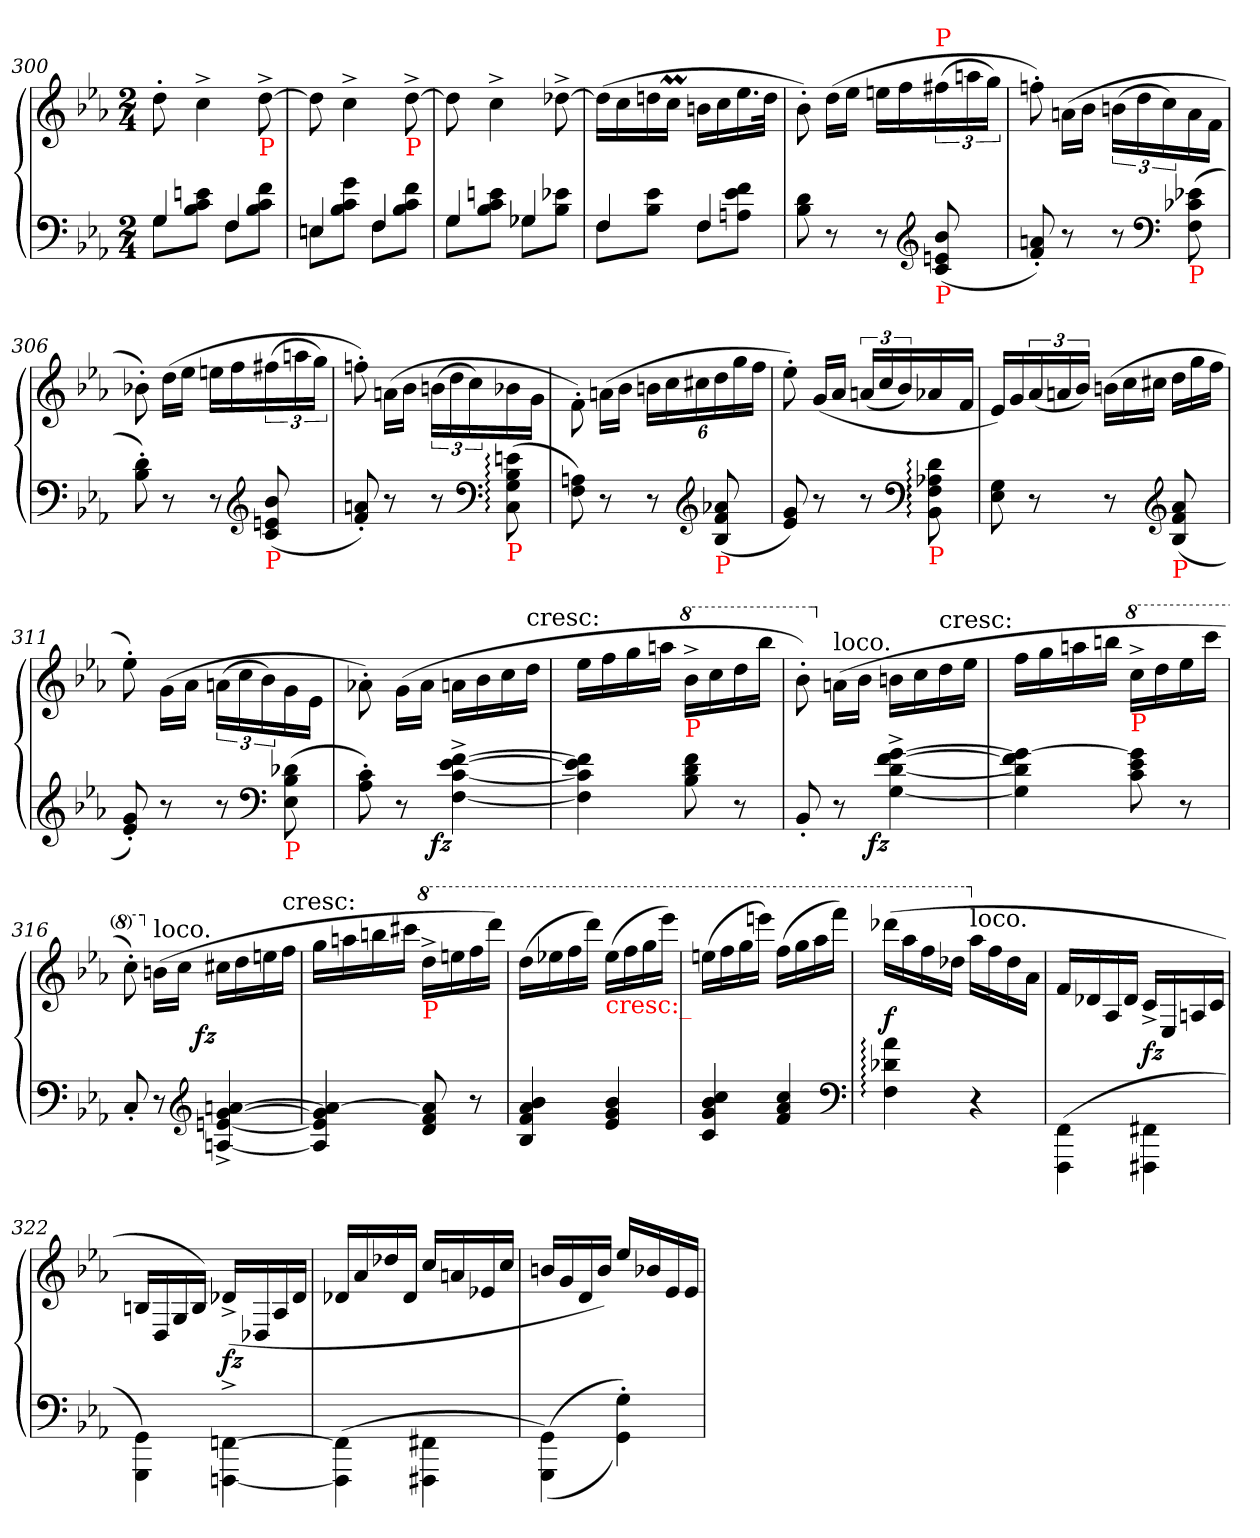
**kern	**kern	**dynam
*part1	*part1	*part1
*staff2	*staff1	*staff1/2
*clefF4	*clefG2	*
*k[b-e-a-]	*k[b-e-a-]	*
*M2/4	*M2/4	*
=300	=300	=300
*^	*	*
4G	8GL	8dd'>	.
.	8en 8c 8B-J	4cc^>	.
4F	8FL	.	.
!	!	!LO:TX:b:color=red:t=P	!
.	8f 8c 8B-J	[8dd^>	.
=301	=301	=301	=301
4En	8EnL	8dd]	.
.	8g 8c 8B-J	4cc^>	.
4F	8FL	.	.
!	!	!LO:TX:b:color=red:t=P	!
.	8f 8c 8B-J	[8dd^>	.
=302	=302	=302	=302
4G	8GL	8dd]	.
.	8en 8c 8B-J	4cc^>	.
4G-X	8G-XL	.	.
.	8e-X 8B-J	[8dd-X^>	.
=303	=303	=303	=303
4F	8FL	(>16dd-LL]	.
.	.	16cc	.
.	8e- 8B-J	16ddn	.
.	.	16ccMJJ	.
4F	8FL	16bnLL	.
.	.	16cc	.
.	8f 8e- 8AnJ	16.ee-	.
.	.	32ddJJk	.
*v	*v	*	*
=304	=304	=304
8d 8B-	8b-'>)	.
8r	(>16ddLL	.
.	16ee-JJ	.
8r	16eenLL	.
.	16ff	.
*clefG2	*	*
!	!LO:TX:a:color=red:t=P	!
!LO:TX:b:color=red:t=P	!	!
(<8b- 8en 8c	(>24ff#X	.
.	24aan	.
.	24ggJJ)	.
=305	=305	=305
8an'< 8f'<)	8ffn'>)	.
8r	(>16an\LL	.
.	16b-JJ	.
8r	(>24bn\LL	.
.	24dd	.
.	24cc)	.
*clefF4	*	*
!LO:TX:b:color=red:t=P	!	!
(>8e-X 8c-X 8F	16a	.
.	16fJJ	.
=306	=306	=306
8d'> 8B-'>)	8b-X'>)	.
8r	(>16ddLL	.
.	16ee-JJ	.
8r	16eenLL	.
.	16ff	.
*clefG2	*	*
!LO:TX:b:color=red:t=P	!	!
(<8b- 8en 8c	(>24ff#X	.
.	24aan	.
.	24ggJJ)	.
=307	=307	=307
8an'< 8f'<)	8ffn'>)	.
8r	(>16an\LL	.
.	16b-JJ	.
8r	(>24bn\LL	.
.	24dd	.
.	24cc)	.
*clefF4	*	*
!LO:TX:b:color=red:t=P	!	!
(<8en: 8B-: 8G: 8C:	16b-X	.
.	16gJJ	.
=308	=308	=308
8An 8F)	8f'>\)	.
8r	(>16an\LL	.
.	16b-JJ	.
*	*Xbrackettup	*
8r	24bnLL	.
.	24cc	.
.	24cc#X	.
*clefG2	*	*
!LO:TX:b:color=red:t=P	!	!
(<8a-X 8f 8B-	24dd	.
.	24gg	.
.	24ffJJ	.
=309	=309	=309
8g 8e-)	8ee-'>)	.
8r	(<16gLL	.
.	16a-JJ	.
*	*brackettup	*
8r	(<24anLL	.
.	24cc	.
.	24b-)	.
*clefF4	*	*
!LO:TX:b:color=red:t=P	!	!
8d: 8A-X: 8F: 8BB-:	16a-X	.
.	16fJJ	.
=310	=310	=310
8G 8E-	16e-LL)	.
.	16g	.
8r	(24a-	.
.	24an	.
.	24b-JJ)	.
*	*Xtuplet	*
8r	(>24bnLL	.
.	24cc	.
.	24cc#XJJ	.
*clefG2	*	*
!LO:TX:b:color=red:t=P	!	!
(<8a- 8f 8B-	24ddLL	.
.	24gg	.
.	24ffJJ	.
=311	=311	=311
8g'< 8e-'<)	8ee-'>)	.
8r	(>16g\LL	.
.	16a-JJ	.
*	*tuplet	*
8r	(>24an\LL	.
.	24cc	.
.	24b-)	.
*clefF4	*	*
!LO:TX:b:color=red:t=P	!	!
(>8d-X 8B- 8E-	16g	.
.	16e-JJ	.
=312	=312	=312
8c'> 8A-'>)	8a-X'>\)	.
8r	(>16g\LL	.
.	16a-JJ	.
!	!	!LO:DY:b=2:rj
[4f^< [4e-^< [4c^< [4F^<	16anLL	fz
.	16b-	.
.	16cc	.
!	!LO:TX:t=cresc&colon;	!
.	16ddJJ	.
=313	=313	=313
4f] 4e-] 4c] 4F]	16ee-LL	.
.	16ff	.
.	16gg	.
.	16aanJJ	.
*	*8va	*
!	!LO:TX:b:color=red:t=P	!
8f 8d 8B-	16bb-^<LL	.
.	16ccc	.
8r	16ddd	.
.	16bbb-JJ	.
=314	=314	=314
8BB-'<	8bb-'>)	.
*	*X8va	*
!	!LO:TX:a:t=loco.	!
8r	(>16an\LL	.
.	16b-JJ	.
!	!	!LO:DY:b=2:rj
[4g^< [4f^< [4d^< [4G^<	16bn\LL	fz
.	16cc	.
!	!LO:TX:t=cresc&colon;	!
.	16dd	.
.	16ee-JJ	.
=315	=315	=315
4g_ 4f] 4d] 4G]	16ffLL	.
.	16gg	.
.	16aan	.
.	16bbnJJ	.
*	*8va	*
!	!LO:TX:b:color=red:t=P	!
8g] 8e- 8c	16ccc^<LL	.
.	16ddd	.
8r	16eee-	.
.	16ccccJJ	.
=316	=316	=316
8C'<	8ccc'>)	.
*	*X8va	*
!	!LO:TX:a:t=loco.	!
8r	(>16bnLL	.
.	16ccJJ	.
*clefG2	*	*
!	!	!LO:DY:rj
[4an^> [4g^> [4en^> [4An^>	16cc#XLL	fz
.	16dd	.
.	16een	.
!	!LO:TX:t=cresc&colon;	!
.	16ffJJ	.
=317	=317	=317
4a_ 4g] 4e] 4A]	16ggLL	.
.	16aan	.
.	16bbn	.
.	16ccc#XJJ	.
*	*8va	*
!	!LO:TX:b:color=red:t=P	!
8a] 8f 8d	16ddd^<LL	.
.	16eeen	.
8r	16fff	.
.	16ddddJJ)	.
=318	=318	=318
4b- 4a- 4f 4B-	(16dddLL	.
.	16eee-X	.
.	16fff	.
.	16ddddJJ)	.
!	!LO:TX:b:color=red:t=cresc&colon;_	!
4b- 4g 4e-	(16eee-LL	.
.	16fff	.
.	16ggg	.
.	16eeee-JJ)	.
=319	=319	=319
4cc 4b- 4g 4c	(16eeenLL	.
.	16fff	.
.	16ggg	.
.	16eeeenJJ)	.
4cc 4a- 4f	(16fffLL	.
.	16ggg	.
.	16aaa-	.
.	16ffffJJ)	.
*clefF4	*	*
=320	=320	=320
4a-: 4d-X: 4F:	(16dddd-XLL	f
.	16aaa-	.
.	16fff	.
.	16ddd-XJJ	.
*	*X8va	*
!	!LO:TX:a:t=loco.	!
4r	16aa-LL	.
.	16ff	.
.	16dd-	.
.	16a-JJ	.
=321	=321	=321
(>4FF\ 4FFF\	16fLL	.
.	16d-X	.
.	16A-/	.
.	16d-JJ	.
4FF#X\ 4FFF#X\	16c^<LL	fz
.	16E-/	.
.	16An/	.
.	16cJJ	.
=322	=322	=322
4GG\ 4GGG\)	16Bn/LL	.
.	16D/	.
.	16G/	.
.	16B/JJ)	.
[4FFn^>\ [4FFFn^>\	(>16d-X^>LL	fz
.	16D-X	.
.	16A-/	.
.	16d-JJ	.
=323	=323	=323
(>4FF]\ 4FFF]\	16d-XLL	.
.	16a-	.
.	16dd-X	.
.	16d-JJ	.
4FF#X\ 4FFF#X\	16ccLL	.
.	16an	.
.	16e-X	.
.	16ccJJ	.
=324	=324	=324
(<(>4GG\ 4GGG\)	16bnLL	.
.	16g	.
.	16d	.
.	16bJJ)	.
4G'>\ 4GG'>\))	16ee-LL	.
.	16b-X	.
.	16e-	.
.	16e-JJ	.
=	=	=
*-	*-	*-
